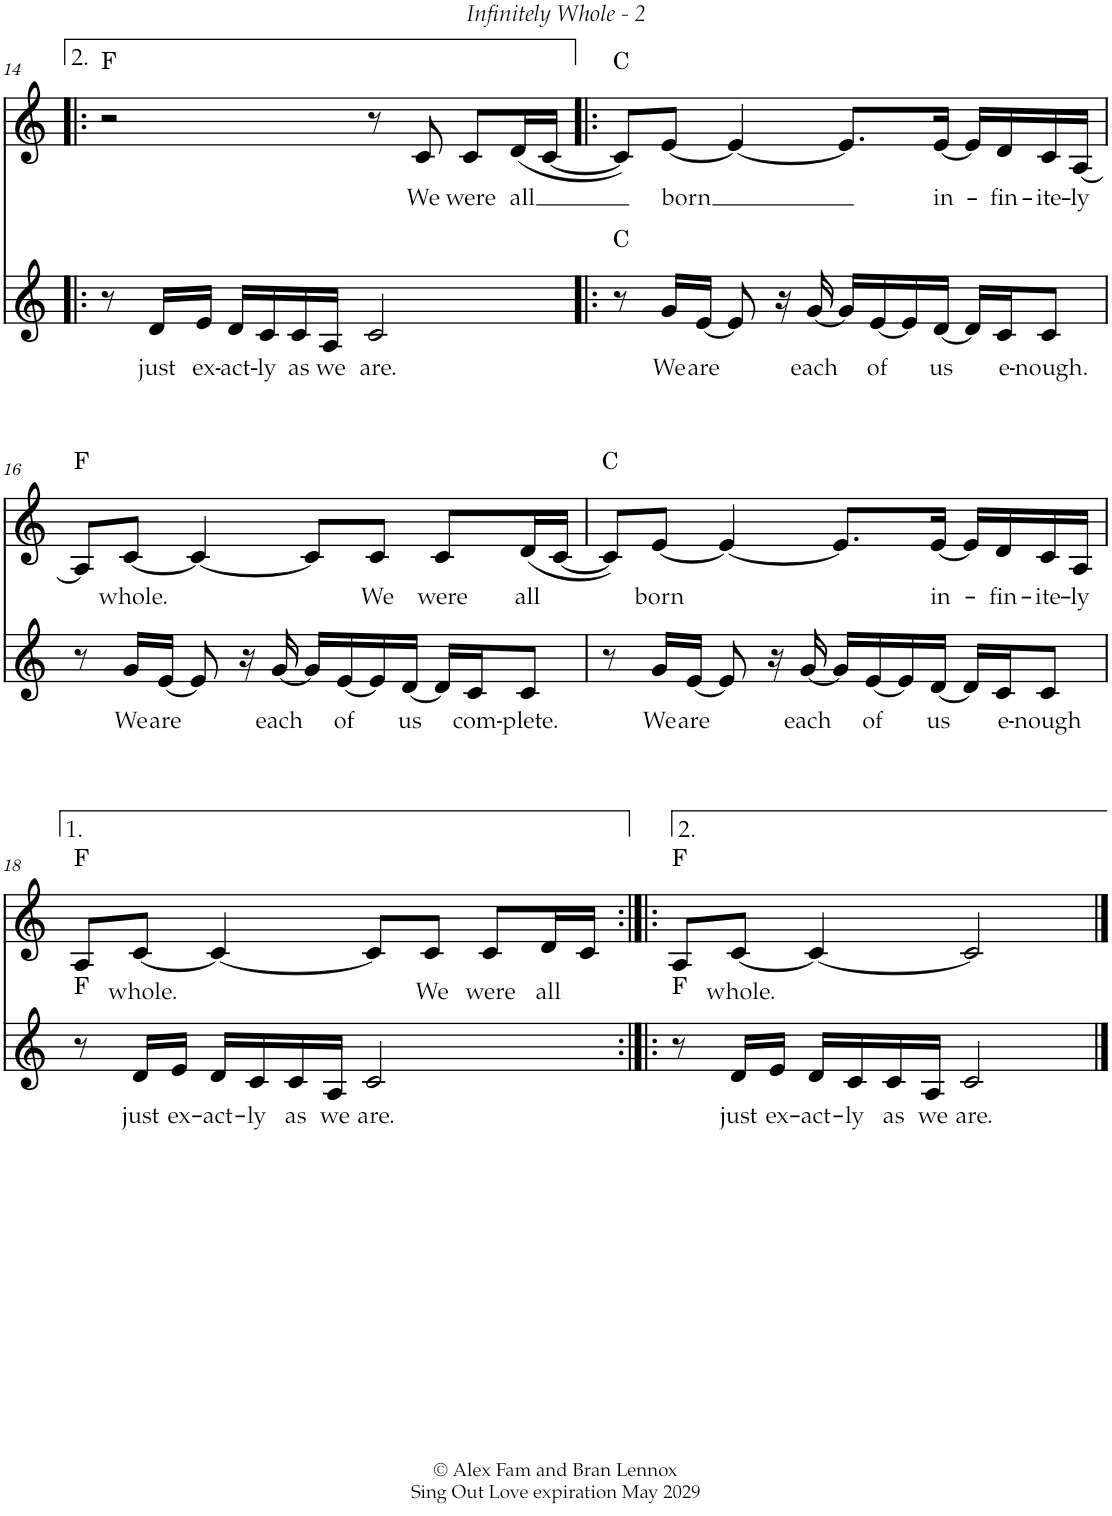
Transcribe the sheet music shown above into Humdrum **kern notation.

**kern	**text	**kern	**text	**harte
*part2	*part2	*part1	*part1	*part1
*staff2	*staff2	*staff1	*staff1	*
*I"Oboe	*	*I"Oboe	*	*
*I'Ob	*	*I'Ob	*	*
!!LO:PB:g=z
*clefG2	*	*clefG2	*	*
*k[]	*	*k[]	*	*
*M4/4	*	*M4/4	*	*
=14!|:	=14!|:	=14!|:	=14!|:	=14!|:
8r	.	2r	.	F:maj
!	!LO:LY:b	!	!	!
16d/LL	just	.	.	.
!	!LO:LY:b	!	!	!
16e/JJ	ex-	.	.	.
!	!LO:LY:b	!	!	!
16d/LL	-act-	.	.	.
!	!LO:LY:b	!	!	!
16c/	-ly	.	.	.
!	!LO:LY:b	!	!	!
16c/	as	.	.	.
!	!LO:LY:b	!	!	!
16A/JJ	we	.	.	.
!	!LO:LY:b	!	!	!
2c/	are.	8r	.	.
!	!	!	!LO:LY:b	!
.	.	8c/	We	.
!	!	!	!LO:LY:b	!
.	.	8c/L	were	.
!	!	!	!LO:LY:b	!
.	.	(16d/L	all	.
.	.	[16c/JJ	.	.
=15!|:	=15!|:	=15!|:	=15!|:	=15!|:
8r	.	8c/L])	.	C:maj
!	!LO:LY:b	!	!LO:LY:b	!
16g/LL	We	[8e/J	born	.
!	!LO:LY:b	!	!	!
[16e/JJ	are	.	.	.
8e/]	.	4e/_	.	.
16r	.	.	.	.
!	!LO:LY:b	!	!	!
[16g/	each	.	.	.
16g/LL]	.	8.e/L]	.	.
!	!LO:LY:b	!	!	!
[16e/	of	.	.	.
16e/]	.	.	.	.
!	!LO:LY:b	!	!LO:LY:b	!
[16d/JJ	us	[16e/Jk	in-	.
16d/LL]	.	16e/LL]	.	.
!	!LO:LY:b	!	!LO:LY:b	!
16c/J	e-	16d/	-fin-	.
!	!LO:LY:b	!	!LO:LY:b	!
8c/J	-nough.	16c/	-ite-	.
!	!	!	!LO:LY:b	!
.	.	[16A/JJ	-ly	.
!!LO:LB:g=z
=16	=16	=16	=16	=16
8r	.	8A/L]	.	F:maj
!	!LO:LY:b	!	!LO:LY:b	!
16g/LL	We	[8c/J	whole.	.
!	!LO:LY:b	!	!	!
[16e/JJ	are	.	.	.
8e/]	.	4c/_	.	.
16r	.	.	.	.
!	!LO:LY:b	!	!	!
[16g/	each	.	.	.
16g/LL]	.	8c/L]	.	.
!	!LO:LY:b	!	!	!
[16e/	of	.	.	.
!	!	!	!LO:LY:b	!
16e/]	.	8c/J	We	.
!	!LO:LY:b	!	!	!
[16d/JJ	us	.	.	.
!	!	!	!LO:LY:b	!
16d/LL]	.	8c/L	were	.
!	!LO:LY:b	!	!	!
16c/J	com-	.	.	.
!	!LO:LY:b	!	!LO:LY:b	!
8c/J	-plete.	(16d/L	all	.
.	.	[16c/JJ	.	.
=17	=17	=17	=17	=17
8r	.	8c/L])	.	C:maj
!	!LO:LY:b	!	!LO:LY:b	!
16g/LL	We	[8e/J	born	.
!	!LO:LY:b	!	!	!
[16e/JJ	are	.	.	.
8e/]	.	4e/_	.	.
16r	.	.	.	.
!	!LO:LY:b	!	!	!
[16g/	each	.	.	.
16g/LL]	.	8.e/L]	.	.
!	!LO:LY:b	!	!	!
[16e/	of	.	.	.
16e/]	.	.	.	.
!	!LO:LY:b	!	!LO:LY:b	!
[16d/JJ	us	[16e/Jk	in-	.
16d/LL]	.	16e/LL]	.	.
!	!LO:LY:b	!	!LO:LY:b	!
16c/J	e-	16d/	-fin-	.
!	!LO:LY:b	!	!LO:LY:b	!
8c/J	-nough	16c/	-ite-	.
!	!	!	!LO:LY:b	!
.	.	16A/JJ	-ly	.
!!LO:LB:g=z
=18	=18	=18	=18	=18
8r	.	8A/L	.	F:maj
!	!LO:LY:b	!	!LO:LY:b	!
16d/LL	just	[8c/J	whole.	.
!	!LO:LY:b	!	!	!
16e/JJ	ex-	.	.	.
!	!LO:LY:b	!	!	!
16d/LL	-act-	4c/_	.	.
!	!LO:LY:b	!	!	!
16c/	-ly	.	.	.
!	!LO:LY:b	!	!	!
16c/	as	.	.	.
!	!LO:LY:b	!	!	!
16A/JJ	we	.	.	.
!	!LO:LY:b	!	!	!
2c/	are.	8c/L]	.	.
!	!	!	!LO:LY:b	!
.	.	8c/J	We	.
!	!	!	!LO:LY:b	!
.	.	8c/L	were	.
!	!	!	!LO:LY:b	!
.	.	16d/L	all	.
.	.	16c/JJ	.	.
=19:|!|:	=19:|!|:	=19:|!|:	=19:|!|:	=19:|!|:
8r	.	8A/L	.	F:maj
!	!LO:LY:b	!	!LO:LY:b	!
16d/LL	just	[8c/J	whole.	.
!	!LO:LY:b	!	!	!
16e/JJ	ex-	.	.	.
!	!LO:LY:b	!	!	!
16d/LL	-act-	4c/_	.	.
!	!LO:LY:b	!	!	!
16c/	-ly	.	.	.
!	!LO:LY:b	!	!	!
16c/	as	.	.	.
!	!LO:LY:b	!	!	!
16A/JJ	we	.	.	.
!	!LO:LY:b	!	!	!
2c/	are.	2c/]	.	.
==	==	==	==	==
*-	*-	*-	*-	*-
